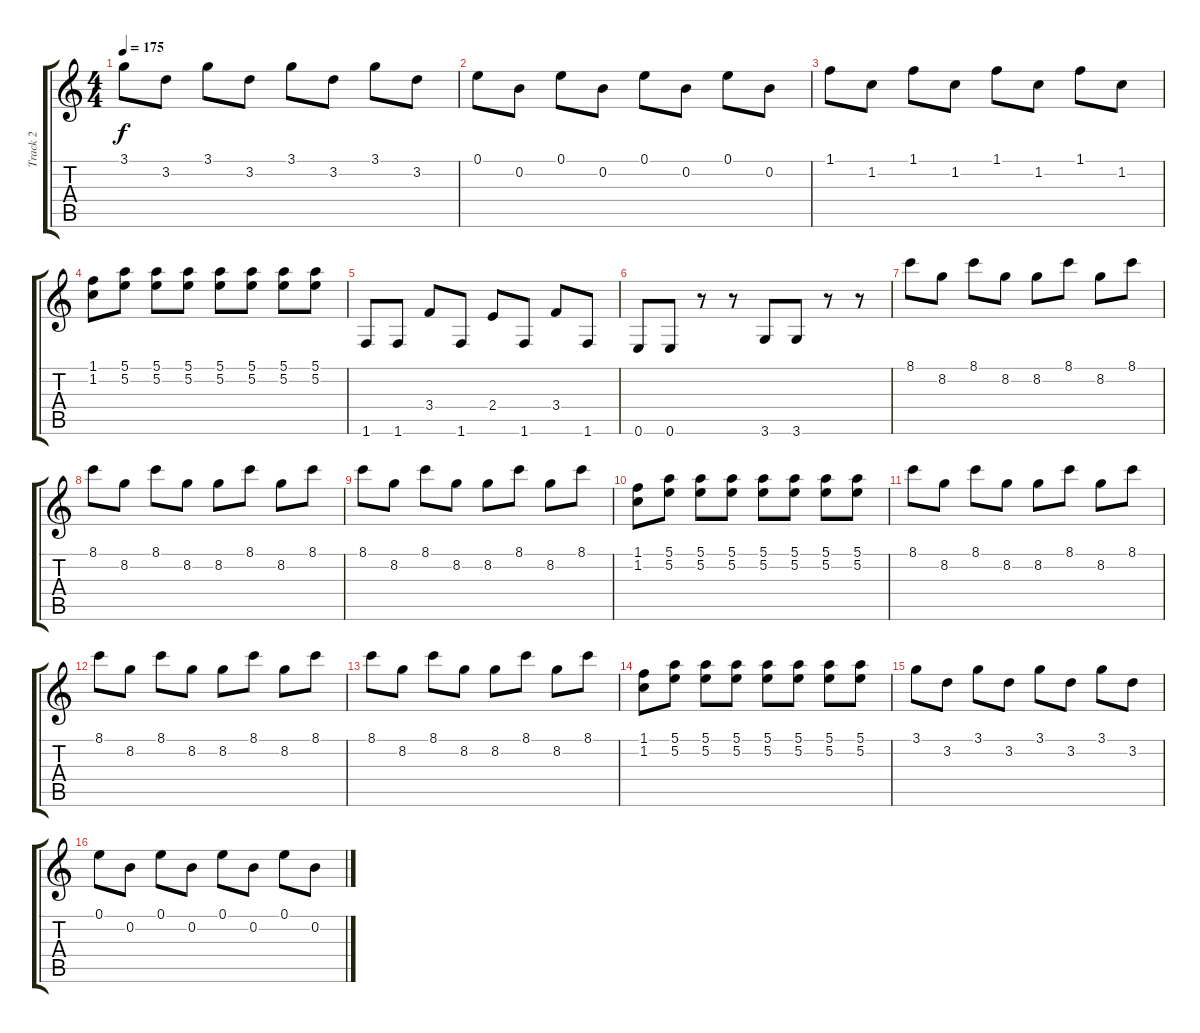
\track ("Track 2" "Track 2") {instrument overdrivenguitar}
\staff {score tabs}
\tuning (E4 B3 G3 D3 A2 E2) {hide}
\ts (4 4)
\tempo 175
\clef g2
\ks c
3.1.8{dy f} 3.2.8 3.1.8 3.2.8 3.1.8 3.2.8 3.1.8 3.2.8 |
0.1.8 0.2.8 0.1.8 0.2.8 0.1.8 0.2.8 0.1.8 0.2.8 |
1.1.8 1.2.8 1.1.8 1.2.8 1.1.8 1.2.8 1.1.8 1.2.8 |
(1.1 1.2).8 (5.1 5.2).8 (5.1 5.2).8 (5.1 5.2).8 (5.1 5.2).8 (5.1 5.2).8 (5.1 5.2).8 (5.1 5.2).8 |
1.6.8 1.6.8 3.4.8 1.6.8 2.4.8 1.6.8 3.4.8 1.6.8 |
0.6.8 0.6.8 r.8 r.8 3.6.8 3.6.8 r.8 r.8 |
8.1.8 8.2.8 8.1.8 8.2.8 8.2.8 8.1.8 8.2.8 8.1.8 |
8.1.8 8.2.8 8.1.8 8.2.8 8.2.8 8.1.8 8.2.8 8.1.8 |
8.1.8 8.2.8 8.1.8 8.2.8 8.2.8 8.1.8 8.2.8 8.1.8 |
(1.1 1.2).8 (5.1 5.2).8 (5.1 5.2).8 (5.1 5.2).8 (5.1 5.2).8 (5.1 5.2).8 (5.1 5.2).8 (5.1 5.2).8 |
8.1.8 8.2.8 8.1.8 8.2.8 8.2.8 8.1.8 8.2.8 8.1.8 |
8.1.8 8.2.8 8.1.8 8.2.8 8.2.8 8.1.8 8.2.8 8.1.8 |
8.1.8 8.2.8 8.1.8 8.2.8 8.2.8 8.1.8 8.2.8 8.1.8 |
(1.1 1.2).8 (5.1 5.2).8 (5.1 5.2).8 (5.1 5.2).8 (5.1 5.2).8 (5.1 5.2).8 (5.1 5.2).8 (5.1 5.2).8 |
3.1.8 3.2.8 3.1.8 3.2.8 3.1.8 3.2.8 3.1.8 3.2.8 |
0.1.8 0.2.8 0.1.8 0.2.8 0.1.8 0.2.8 0.1.8 0.2.8
